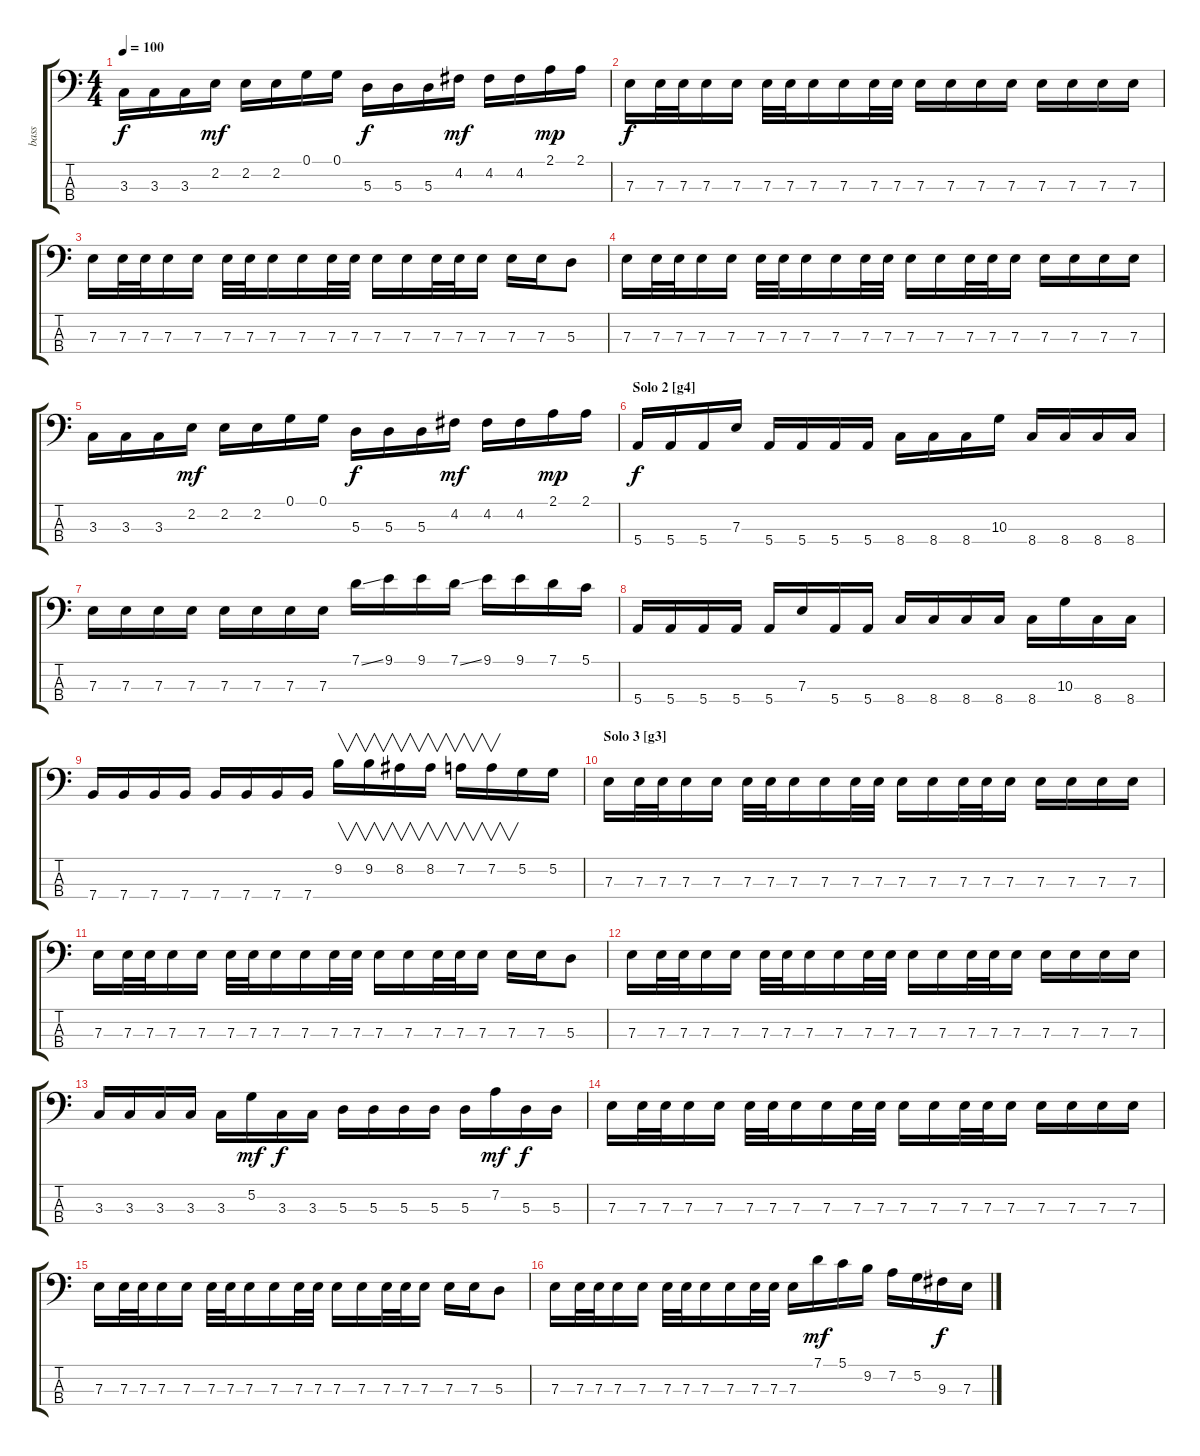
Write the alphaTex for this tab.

\track ("bass" "bass") {instrument electricbasspick}
\staff {score tabs}
\tuning (G2 D2 A1 E1) {hide}
\ts (4 4)
\tempo 100
\clef f4
\ks c
3.3.16{dy f} 3.3.16 3.3.16 2.2.16{dy mf} 2.2.16 2.2.16 0.1.16 0.1.16 5.3.16{dy f} 5.3.16 5.3.16 4.2.16{dy mf} 4.2.16 4.2.16 2.1.16{dy mp} 2.1.16 |
7.3.16{dy f} 7.3.32 7.3.32 7.3.16 7.3.16 7.3.32 7.3.32 7.3.16 7.3.16 7.3.32 7.3.32 7.3.16 7.3.16 7.3.16 7.3.16 7.3.16 7.3.16 7.3.16 7.3.16 |
7.3.16 7.3.32 7.3.32 7.3.16 7.3.16 7.3.32 7.3.32 7.3.16 7.3.16 7.3.32 7.3.32 7.3.16 7.3.16 7.3.32 7.3.32 7.3.16 7.3.16 7.3.16 5.3.8 |
7.3.16 7.3.32 7.3.32 7.3.16 7.3.16 7.3.32 7.3.32 7.3.16 7.3.16 7.3.32 7.3.32 7.3.16 7.3.16 7.3.32 7.3.32 7.3.16 7.3.16 7.3.16 7.3.16 7.3.16 |
3.3.16 3.3.16 3.3.16 2.2.16{dy mf} 2.2.16 2.2.16 0.1.16 0.1.16 5.3.16{dy f} 5.3.16 5.3.16 4.2.16{dy mf} 4.2.16 4.2.16 2.1.16{dy mp} 2.1.16 |
\section ("" "Solo 2 [g4]")
5.4.16{dy f} 5.4.16 5.4.16 7.3.16 5.4.16 5.4.16 5.4.16 5.4.16 8.4.16 8.4.16 8.4.16 10.3.16 8.4.16 8.4.16 8.4.16 8.4.16 |
7.3.16 7.3.16 7.3.16 7.3.16 7.3.16 7.3.16 7.3.16 7.3.16 7.1{ss}.16 9.1.16 9.1.16 7.1{ss}.16 9.1.16 9.1.16 7.1.16 5.1.16 |
5.4.16 5.4.16 5.4.16 5.4.16 5.4.16 7.3.16 5.4.16 5.4.16 8.4.16 8.4.16 8.4.16 8.4.16 8.4.16 10.3.16 8.4.16 8.4.16 |
7.4.16 7.4.16 7.4.16 7.4.16 7.4.16 7.4.16 7.4.16 7.4.16 9.2.16{v} 9.2.16{v} 8.2.16{v} 8.2.16{v} 7.2.16{v} 7.2.16{v} 5.2.16 5.2.16 |
\section ("" "Solo 3 [g3]")
7.3.16 7.3.32 7.3.32 7.3.16 7.3.16 7.3.32 7.3.32 7.3.16 7.3.16 7.3.32 7.3.32 7.3.16 7.3.16 7.3.32 7.3.32 7.3.16 7.3.16 7.3.16 7.3.16 7.3.16 |
7.3.16 7.3.32 7.3.32 7.3.16 7.3.16 7.3.32 7.3.32 7.3.16 7.3.16 7.3.32 7.3.32 7.3.16 7.3.16 7.3.32 7.3.32 7.3.16 7.3.16 7.3.16 5.3.8 |
7.3.16 7.3.32 7.3.32 7.3.16 7.3.16 7.3.32 7.3.32 7.3.16 7.3.16 7.3.32 7.3.32 7.3.16 7.3.16 7.3.32 7.3.32 7.3.16 7.3.16 7.3.16 7.3.16 7.3.16 |
3.3.16 3.3.16 3.3.16 3.3.16 3.3.16 5.2.16{dy mf} 3.3.16{dy f} 3.3.16 5.3.16 5.3.16 5.3.16 5.3.16 5.3.16 7.2.16{dy mf} 5.3.16{dy f} 5.3.16 |
7.3.16 7.3.32 7.3.32 7.3.16 7.3.16 7.3.32 7.3.32 7.3.16 7.3.16 7.3.32 7.3.32 7.3.16 7.3.16 7.3.32 7.3.32 7.3.16 7.3.16 7.3.16 7.3.16 7.3.16 |
7.3.16 7.3.32 7.3.32 7.3.16 7.3.16 7.3.32 7.3.32 7.3.16 7.3.16 7.3.32 7.3.32 7.3.16 7.3.16 7.3.32 7.3.32 7.3.16 7.3.16 7.3.16 5.3.8 |
7.3.16 7.3.32 7.3.32 7.3.16 7.3.16 7.3.32 7.3.32 7.3.16 7.3.16 7.3.32 7.3.32 7.3.16 7.1.16{dy mf} 5.1.16 9.2.16 7.2.16 5.2.16 9.3.16{dy f} 7.3.16
